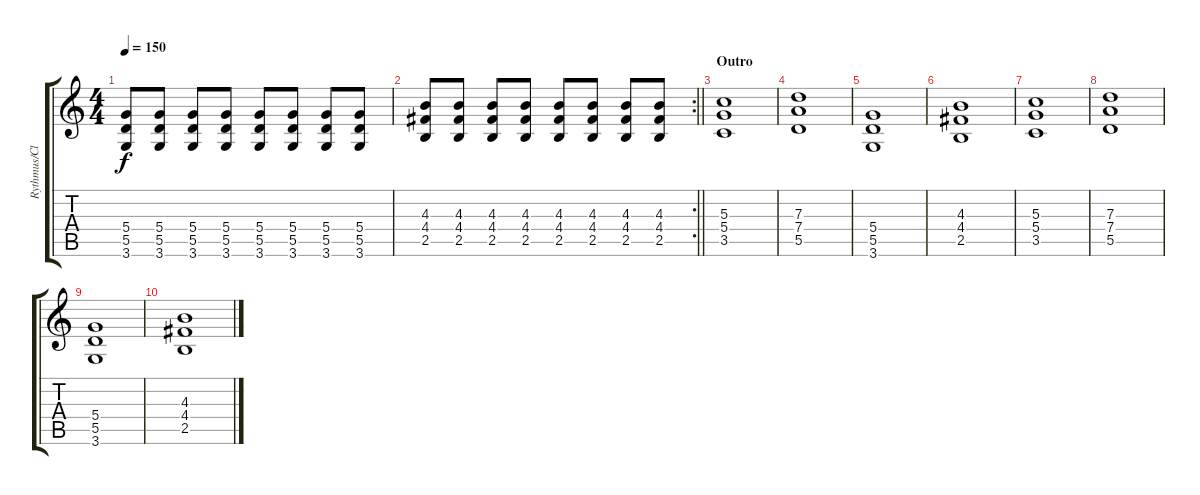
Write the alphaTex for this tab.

\track ("Rythmus/Clean" "Rythmus/Cl") {instrument electricguitarclean}
\staff {score tabs}
\tuning (E4 B3 G3 D3 A2 E2) {hide}
\ts (4 4)
\tempo 150
\clef g2
\ks c
(5.4 5.5 3.6).8{dy f} (5.4 5.5 3.6).8 (5.4 5.5 3.6).8 (5.4 5.5 3.6).8 (5.4 5.5 3.6).8 (5.4 5.5 3.6).8 (5.4 5.5 3.6).8 (5.4 5.5 3.6).8 |
\rc 2
\barLineRight lightlight
(4.3 4.4 2.5).8 (4.3 4.4 2.5).8 (4.3 4.4 2.5).8 (4.3 4.4 2.5).8 (4.3 4.4 2.5).8 (4.3 4.4 2.5).8 (4.3 4.4 2.5).8 (4.3 4.4 2.5).8 |
\section ("" "Outro")
(5.3 5.4 3.5).1{instrument electricguitarclean} |
(7.3 7.4 5.5).1 |
(5.4 5.5 3.6).1 |
(4.3 4.4 2.5).1 |
(5.3 5.4 3.5).1 |
(7.3 7.4 5.5).1 |
(5.4 5.5 3.6).1 |
(4.3 4.4 2.5).1
